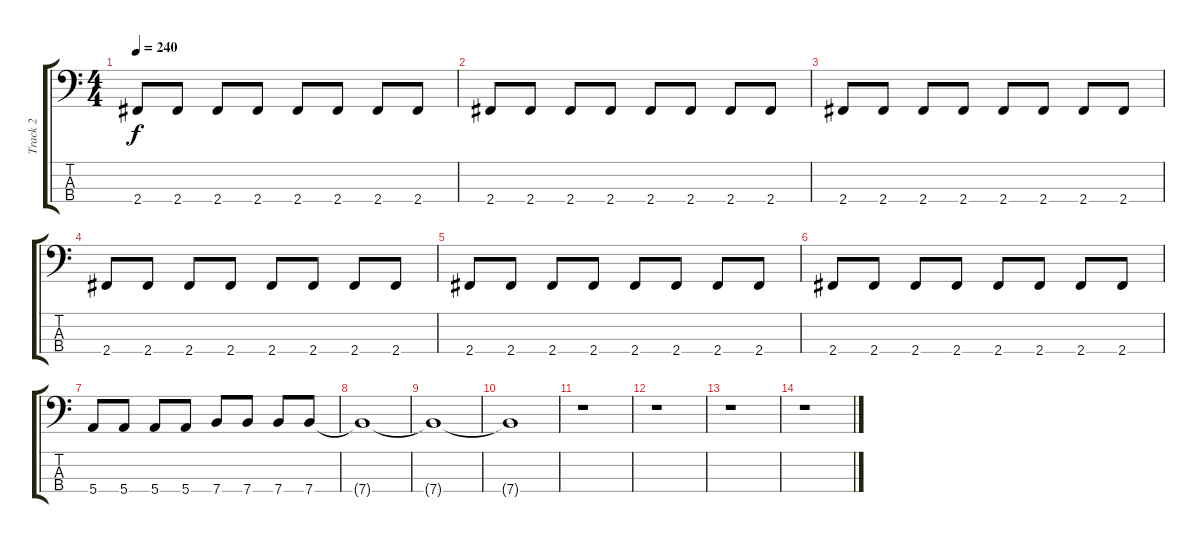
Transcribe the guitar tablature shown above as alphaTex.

\track ("Track 2" "Track 2") {instrument electricbasspick}
\staff {score tabs}
\tuning (G2 D2 A1 E1) {hide}
\ts (4 4)
\tempo 240
\clef f4
\ks c
2.4.8{dy f} 2.4.8 2.4.8 2.4.8 2.4.8 2.4.8 2.4.8 2.4.8 |
2.4.8 2.4.8 2.4.8 2.4.8 2.4.8 2.4.8 2.4.8 2.4.8 |
2.4.8 2.4.8 2.4.8 2.4.8 2.4.8 2.4.8 2.4.8 2.4.8 |
2.4.8 2.4.8 2.4.8 2.4.8 2.4.8 2.4.8 2.4.8 2.4.8 |
2.4.8 2.4.8 2.4.8 2.4.8 2.4.8 2.4.8 2.4.8 2.4.8 |
2.4.8 2.4.8 2.4.8 2.4.8 2.4.8 2.4.8 2.4.8 2.4.8 |
5.4.8 5.4.8 5.4.8 5.4.8 7.4.8 7.4.8 7.4.8 7.4.8 |
7.4{t}.1 |
7.4{t}.1 |
7.4{t}.1 |
r.1 |
r.1 |
r.1 |
r.1
